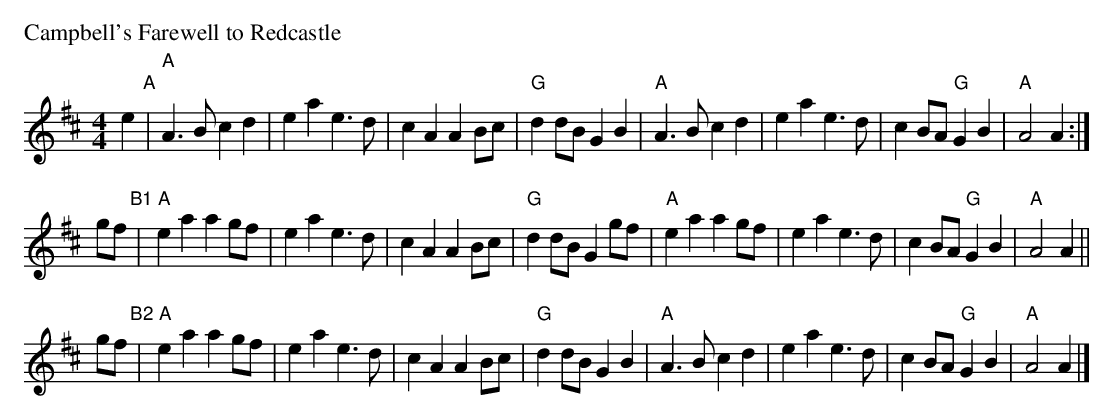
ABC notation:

X:1
P: Campbell's Farewell to Redcastle
M: 4/4
L: 1/4
K: AMix
e "A"|\
"A"A>B cd | ea e>d | cA AB/c/ |"G"dd/B/ GB |\
"A"A>B cd | ea e>d | cB/A/ "G"GB | "A"A2 A :|
g/f/ "B1"|\
"A"ea ag/f/ | ea e>d | cA AB/c/ |"G"dd/B/ Gg/f/ |\
"A"ea ag/f/ | ea e>d | cB/A/ "G"GB | "A"A2 A ||
g/f/ "B2"|\
"A"ea ag/f/ | ea e>d | cA AB/c/ |"G"dd/B/ GB |\
"A"A>B cd | ea e>d | cB/A/ "G"GB | "A"A2 A |]
